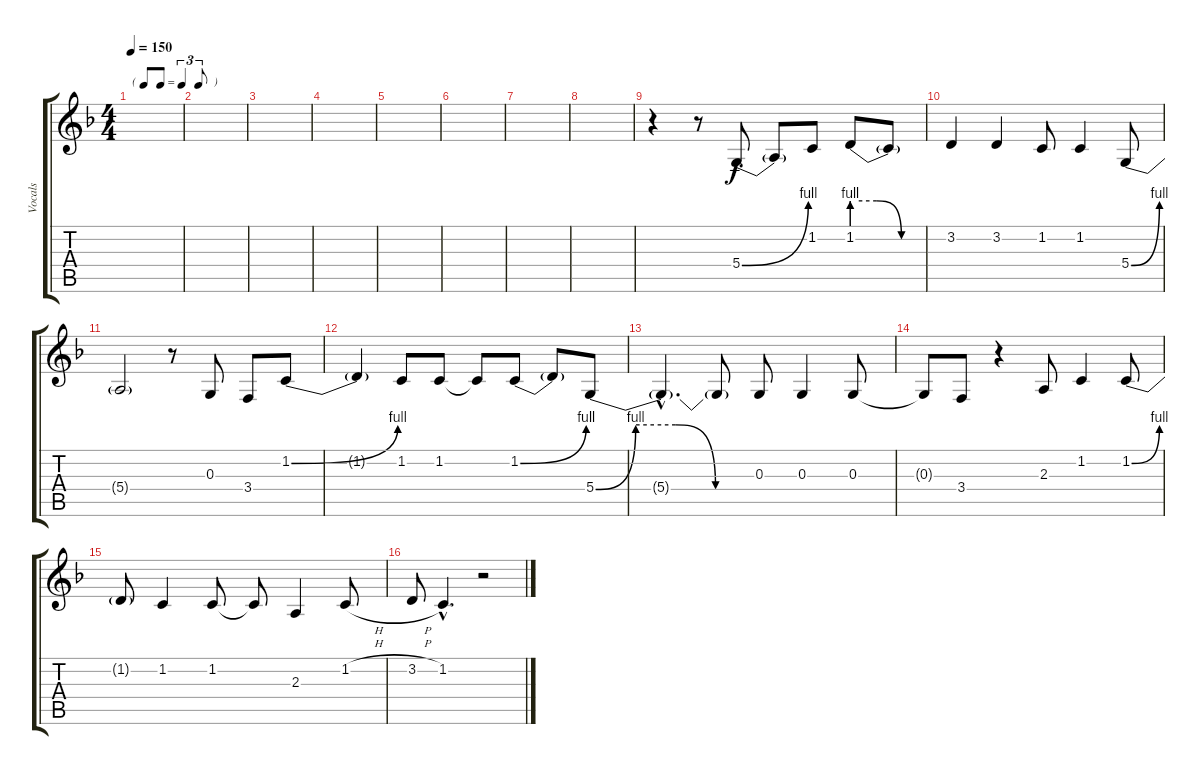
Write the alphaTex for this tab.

\track ("Vocals" "Vocals") {instrument clarinet}
\staff {score tabs}
\tuning (E4 B3 G3 D3 A2 E2) {hide}
\ts (4 4)
\tf triplet8th
\tempo 150
\clef g2
\ks f
|
|
|
|
|
|
|
|
r.4 r.8 5.4{be (bend 0 0 60 4)}.8 5.4{t}.8 1.2.8 1.2{be (custom 0 4 20 4 40 0 60 0)}.8 1.2{t}.8 |
3.2.4 3.2.4 1.2.8 1.2.4 5.4{be (bend 0 0 60 4)}.8 |
5.4{t}.2 r.8 0.3.8 3.4.8 1.2{be (bend 0 0 60 4)}.8 |
1.2{t}.4 1.2.8 1.2.8 1.2{t}.8 1.2{be (bend 0 0 60 4)}.8 1.2{t}.8 5.4{be (custom 0 0 15 4 30 4 45 0 60 0)}.8 |
5.4{hac t}.4{d} 5.4{t}.8 0.3.8 0.3.4 0.3.8 |
0.3{t}.8 3.4.8 r.4 2.3.8 1.2.4 1.2{be (bend 0 0 60 4)}.8 |
1.2{t}.8 1.2.4 1.2.8 1.2{t}.8 2.3.4 1.2{h}.8 |
3.2{h}.8 1.2{hac}.4{d} r.2
